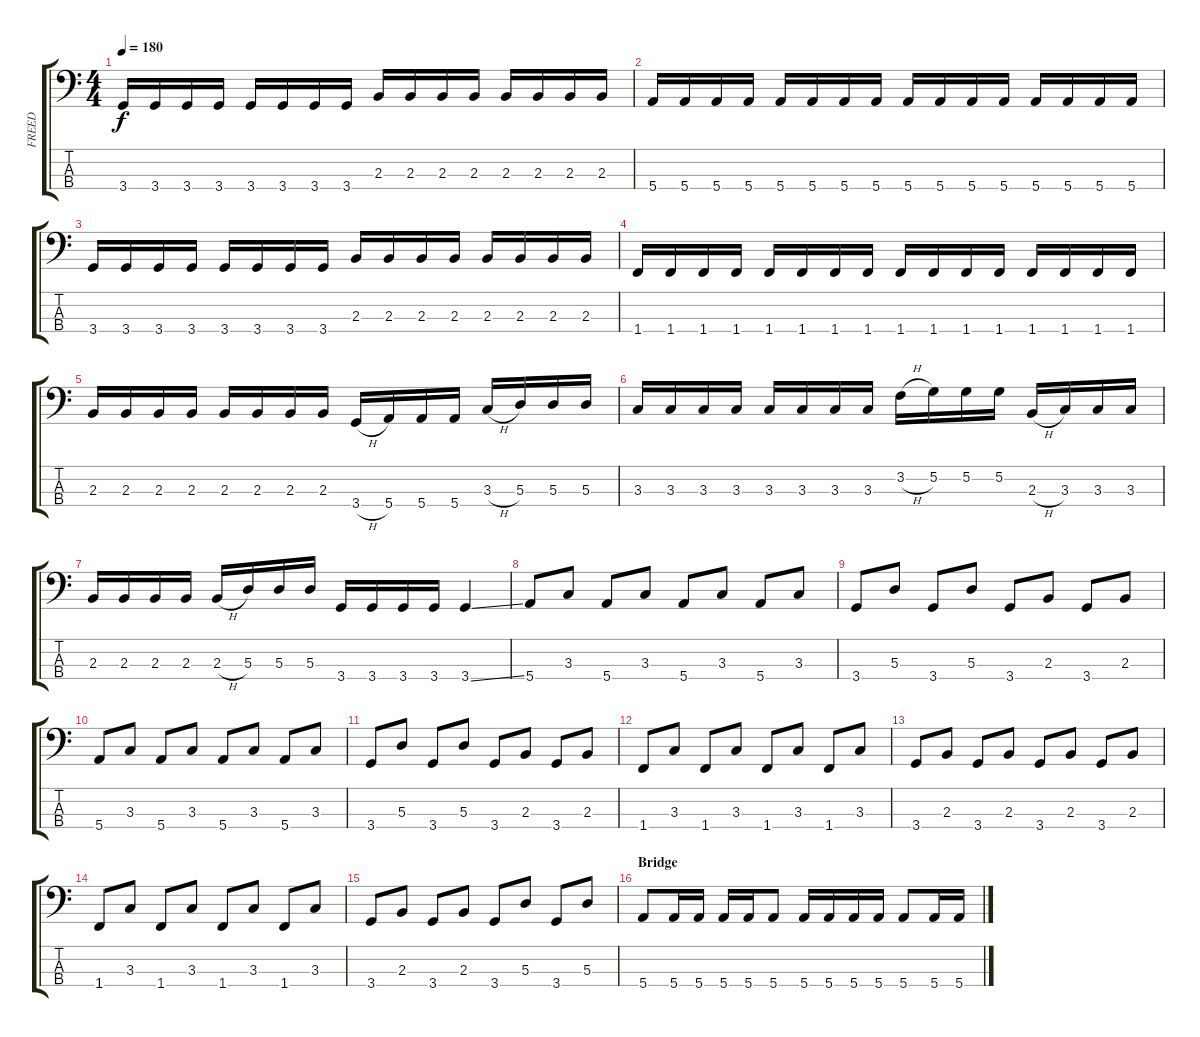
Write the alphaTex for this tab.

\track ("FREED" "FREED") {instrument electricbassfinger}
\staff {score tabs}
\tuning (G2 D2 A1 E1) {hide}
\ts (4 4)
\tempo 180
\clef f4
\ks c
3.4.16{dy f} 3.4.16 3.4.16 3.4.16 3.4.16 3.4.16 3.4.16 3.4.16 2.3.16 2.3.16 2.3.16 2.3.16 2.3.16 2.3.16 2.3.16 2.3.16 |
5.4.16 5.4.16 5.4.16 5.4.16 5.4.16 5.4.16 5.4.16 5.4.16 5.4.16 5.4.16 5.4.16 5.4.16 5.4.16 5.4.16 5.4.16 5.4.16 |
3.4.16 3.4.16 3.4.16 3.4.16 3.4.16 3.4.16 3.4.16 3.4.16 2.3.16 2.3.16 2.3.16 2.3.16 2.3.16 2.3.16 2.3.16 2.3.16 |
1.4.16 1.4.16 1.4.16 1.4.16 1.4.16 1.4.16 1.4.16 1.4.16 1.4.16 1.4.16 1.4.16 1.4.16 1.4.16 1.4.16 1.4.16 1.4.16 |
2.3.16 2.3.16 2.3.16 2.3.16 2.3.16 2.3.16 2.3.16 2.3.16 3.4{h}.16 5.4.16 5.4.16 5.4.16 3.3{h}.16 5.3.16 5.3.16 5.3.16 |
3.3.16 3.3.16 3.3.16 3.3.16 3.3.16 3.3.16 3.3.16 3.3.16 3.2{h}.16 5.2.16 5.2.16 5.2.16 2.3{h}.16 3.3.16 3.3.16 3.3.16 |
2.3.16 2.3.16 2.3.16 2.3.16 2.3{h}.16 5.3.16 5.3.16 5.3.16 3.4.16 3.4.16 3.4.16 3.4.16 3.4{ss}.4 |
5.4.8 3.3.8 5.4.8 3.3.8 5.4.8 3.3.8 5.4.8 3.3.8 |
3.4.8 5.3.8 3.4.8 5.3.8 3.4.8 2.3.8 3.4.8 2.3.8 |
5.4.8 3.3.8 5.4.8 3.3.8 5.4.8 3.3.8 5.4.8 3.3.8 |
3.4.8 5.3.8 3.4.8 5.3.8 3.4.8 2.3.8 3.4.8 2.3.8 |
1.4.8 3.3.8 1.4.8 3.3.8 1.4.8 3.3.8 1.4.8 3.3.8 |
3.4.8 2.3.8 3.4.8 2.3.8 3.4.8 2.3.8 3.4.8 2.3.8 |
1.4.8 3.3.8 1.4.8 3.3.8 1.4.8 3.3.8 1.4.8 3.3.8 |
3.4.8 2.3.8 3.4.8 2.3.8 3.4.8 5.3.8 3.4.8 5.3.8 |
\section ("" "Bridge")
5.4.8 5.4.16 5.4.16 5.4.16 5.4.16 5.4.8 5.4.16 5.4.16 5.4.16 5.4.16 5.4.8 5.4.16 5.4.16
